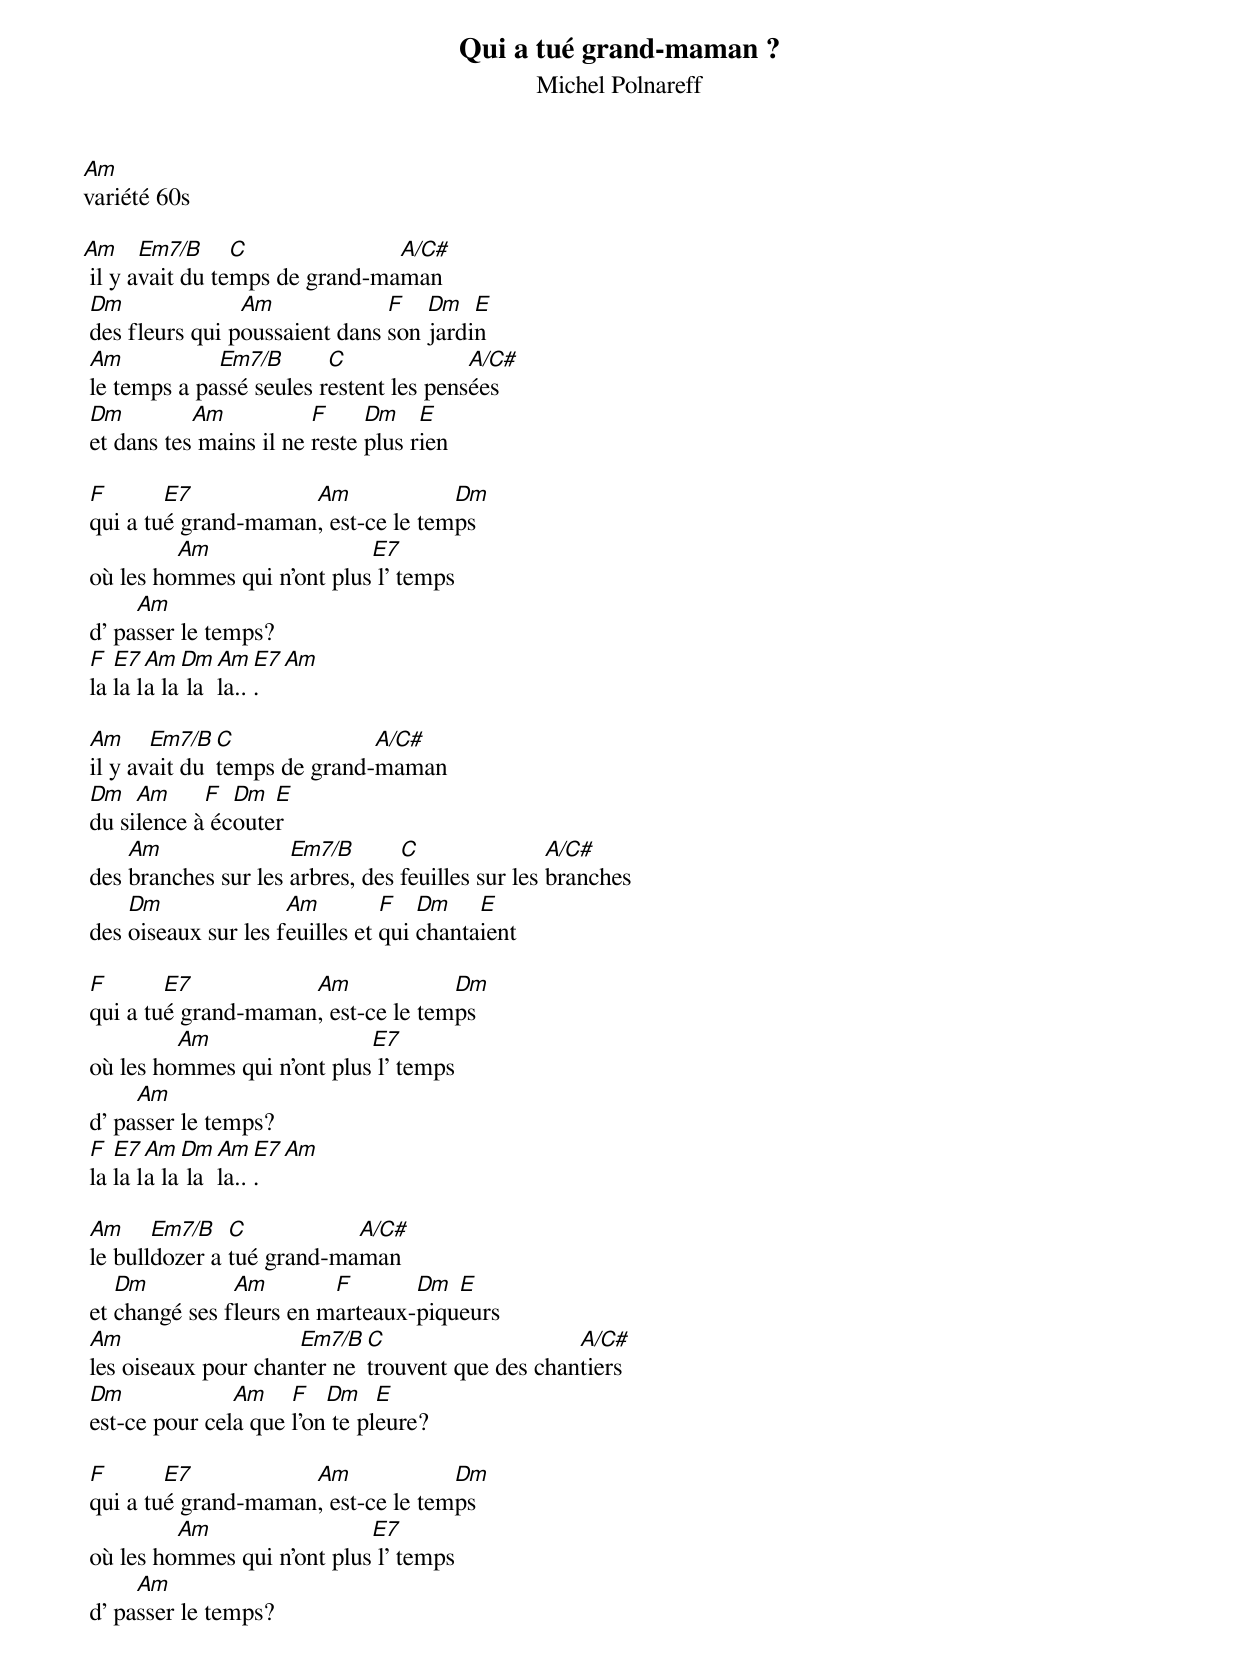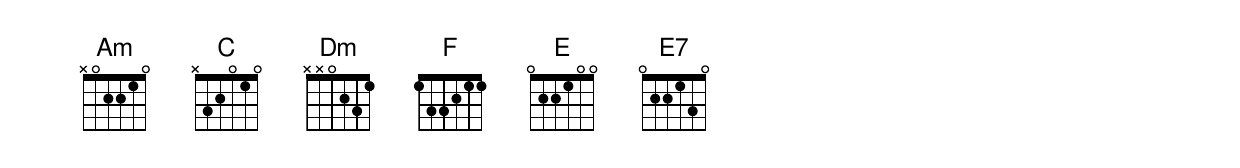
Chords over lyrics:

Qui a tué grand-maman ?
Michel Polnareff
Am
variété 60s

Am     Em7/B     C              A/C#
 il y avait du temps de grand-maman
 Dm              Am             F   Dm   E
 des fleurs qui poussaient dans son jardin
 Am           Em7/B       C              A/C#
 le temps a passé seules restent les pensées
 Dm         Am           F     Dm    E
 et dans tes mains il ne reste plus rien

 F       E7           Am             Dm
 qui a tué grand-maman, est-ce le temps
          Am                 E7
 où les hommes qui n'ont plus l' temps
      Am
 d' passer le temps?
 F  E7  Am  Dm  Am  E7  Am
 la la la la la la...

 Am     Em7/B  C              A/C#
 il y avait du temps de grand-maman
 Dm   Am     F  Dm  E
 du silence à écouter
     Am               Em7/B       C                A/C#
 des branches sur les arbres, des feuilles sur les branches
     Dm               Am         F   Dm    E
 des oiseaux sur les feuilles et qui chantaient

 F       E7           Am             Dm
 qui a tué grand-maman, est-ce le temps
          Am                 E7
 où les hommes qui n'ont plus l' temps
      Am
 d' passer le temps?
 F  E7  Am  Dm  Am  E7  Am
 la la la la la la...

 Am     Em7/B   C           A/C#
 le bulldozer a tué grand-maman
    Dm          Am        F       Dm  E
 et changé ses fleurs en marteaux-piqueurs
 Am                   Em7/B  C                    A/C#
 les oiseaux pour chanter ne trouvent que des chantiers
 Dm             Am    F   Dm    E
 est-ce pour cela que l'on te pleure?

 F       E7           Am             Dm
 qui a tué grand-maman, est-ce le temps
          Am                 E7
 où les hommes qui n'ont plus l' temps
      Am
 d' passer le temps?
